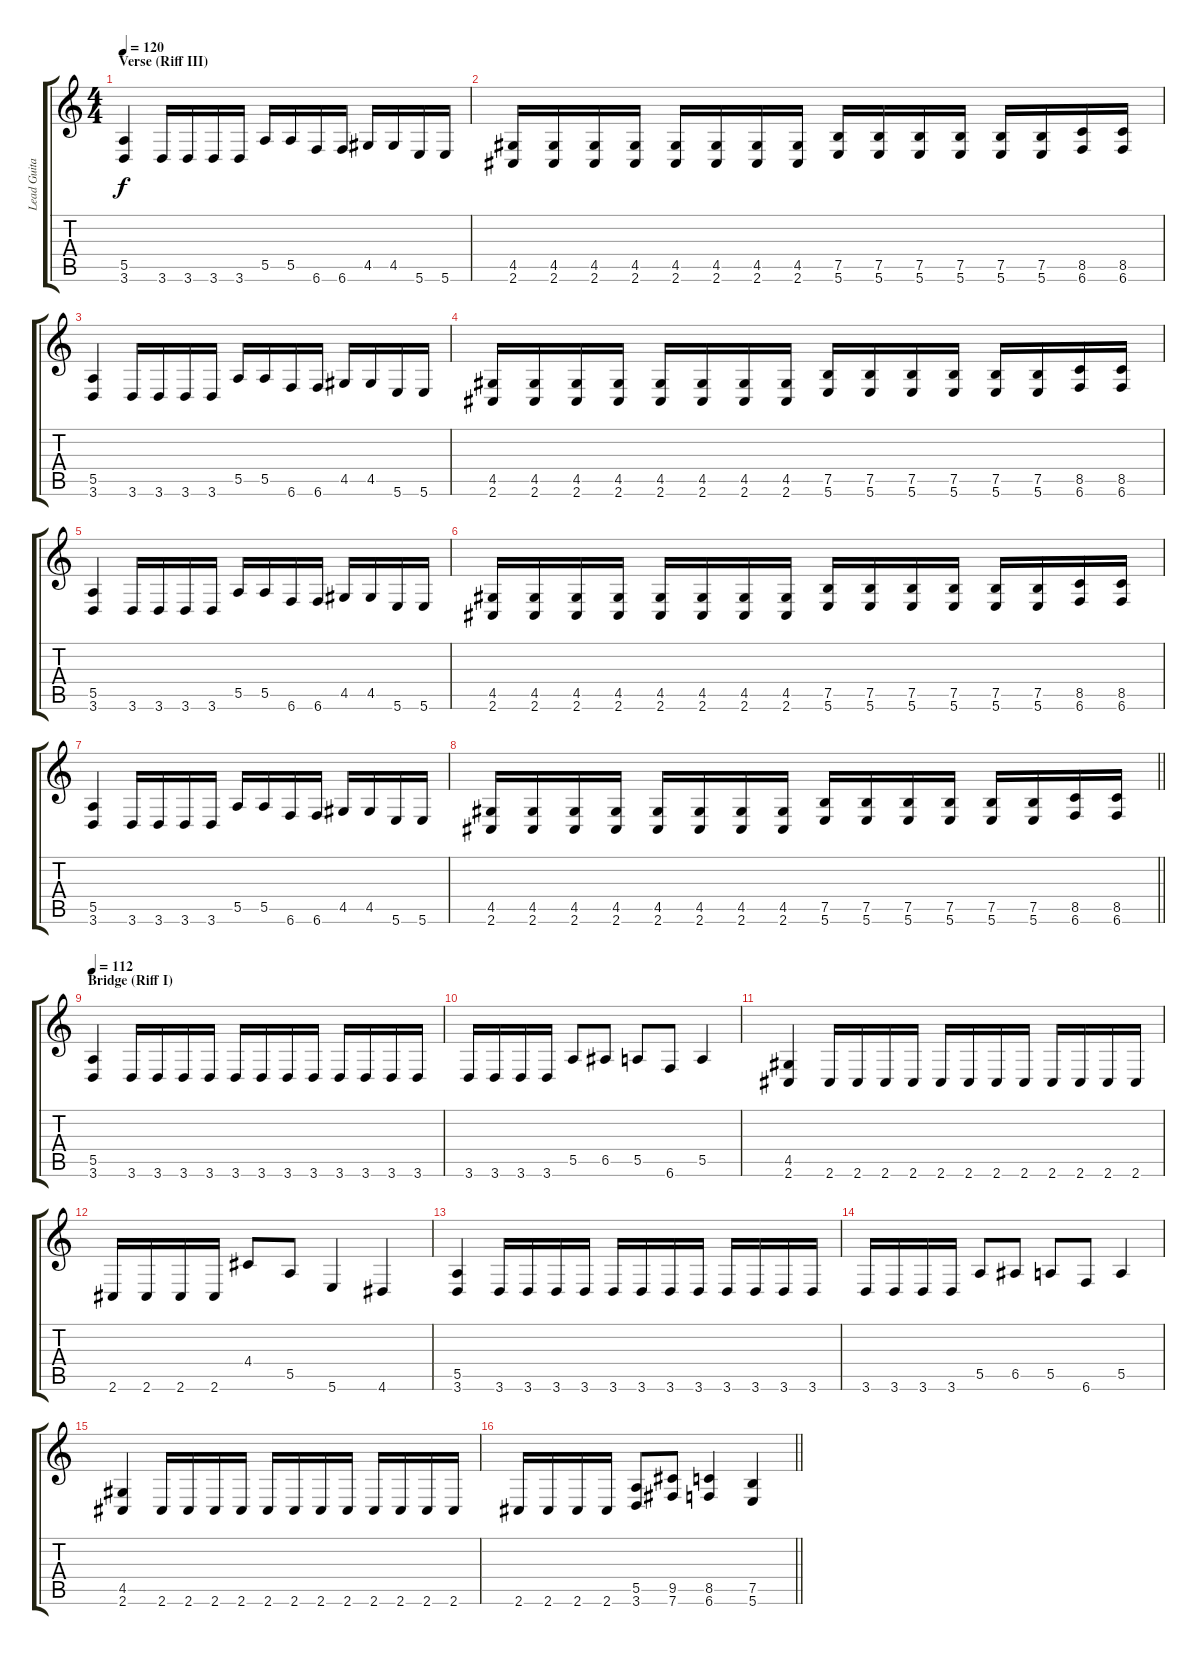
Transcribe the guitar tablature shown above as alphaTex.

\track ("Lead Guitar" "Lead Guita") {instrument distortionguitar}
\staff {score tabs}
\tuning (B3 Gb3 D3 A2 E2 B1) {hide}
\ts (4 4)
\section ("" "Verse (Riff III)")
\tempo 120
\clef g2
\ks c
(5.5 3.6).4{dy f} 3.6.16 3.6.16 3.6.16 3.6.16 5.5.16 5.5.16 6.6.16 6.6.16 4.5.16 4.5.16 5.6.16 5.6.16 |
(4.5 2.6).16 (4.5 2.6).16 (4.5 2.6).16 (4.5 2.6).16 (4.5 2.6).16 (4.5 2.6).16 (4.5 2.6).16 (4.5 2.6).16 (7.5 5.6).16 (7.5 5.6).16 (7.5 5.6).16 (7.5 5.6).16 (7.5 5.6).16 (7.5 5.6).16 (8.5 6.6).16 (8.5 6.6).16 |
(5.5 3.6).4 3.6.16 3.6.16 3.6.16 3.6.16 5.5.16 5.5.16 6.6.16 6.6.16 4.5.16 4.5.16 5.6.16 5.6.16 |
(4.5 2.6).16 (4.5 2.6).16 (4.5 2.6).16 (4.5 2.6).16 (4.5 2.6).16 (4.5 2.6).16 (4.5 2.6).16 (4.5 2.6).16 (7.5 5.6).16 (7.5 5.6).16 (7.5 5.6).16 (7.5 5.6).16 (7.5 5.6).16 (7.5 5.6).16 (8.5 6.6).16 (8.5 6.6).16 |
(5.5 3.6).4 3.6.16 3.6.16 3.6.16 3.6.16 5.5.16 5.5.16 6.6.16 6.6.16 4.5.16 4.5.16 5.6.16 5.6.16 |
(4.5 2.6).16 (4.5 2.6).16 (4.5 2.6).16 (4.5 2.6).16 (4.5 2.6).16 (4.5 2.6).16 (4.5 2.6).16 (4.5 2.6).16 (7.5 5.6).16 (7.5 5.6).16 (7.5 5.6).16 (7.5 5.6).16 (7.5 5.6).16 (7.5 5.6).16 (8.5 6.6).16 (8.5 6.6).16 |
(5.5 3.6).4 3.6.16 3.6.16 3.6.16 3.6.16 5.5.16 5.5.16 6.6.16 6.6.16 4.5.16 4.5.16 5.6.16 5.6.16 |
\barLineRight lightlight
(4.5 2.6).16 (4.5 2.6).16 (4.5 2.6).16 (4.5 2.6).16 (4.5 2.6).16 (4.5 2.6).16 (4.5 2.6).16 (4.5 2.6).16 (7.5 5.6).16 (7.5 5.6).16 (7.5 5.6).16 (7.5 5.6).16 (7.5 5.6).16 (7.5 5.6).16 (8.5 6.6).16 (8.5 6.6).16 |
\section ("" "Bridge (Riff I)")
\tempo 112
(5.5 3.6).4 3.6.16 3.6.16 3.6.16 3.6.16 3.6.16 3.6.16 3.6.16 3.6.16 3.6.16 3.6.16 3.6.16 3.6.16 |
3.6.16 3.6.16 3.6.16 3.6.16 5.5.8 6.5.8 5.5.8 6.6.8 5.5.4 |
(4.5 2.6).4 2.6.16 2.6.16 2.6.16 2.6.16 2.6.16 2.6.16 2.6.16 2.6.16 2.6.16 2.6.16 2.6.16 2.6.16 |
2.6.16 2.6.16 2.6.16 2.6.16 4.4.8 5.5.8 5.6.4 4.6.4 |
(5.5 3.6).4 3.6.16 3.6.16 3.6.16 3.6.16 3.6.16 3.6.16 3.6.16 3.6.16 3.6.16 3.6.16 3.6.16 3.6.16 |
3.6.16 3.6.16 3.6.16 3.6.16 5.5.8 6.5.8 5.5.8 6.6.8 5.5.4 |
(4.5 2.6).4 2.6.16 2.6.16 2.6.16 2.6.16 2.6.16 2.6.16 2.6.16 2.6.16 2.6.16 2.6.16 2.6.16 2.6.16 |
\barLineRight lightlight
2.6.16 2.6.16 2.6.16 2.6.16 (5.5 3.6).8 (9.5 7.6).8 (8.5 6.6).4 (7.5 5.6).4
